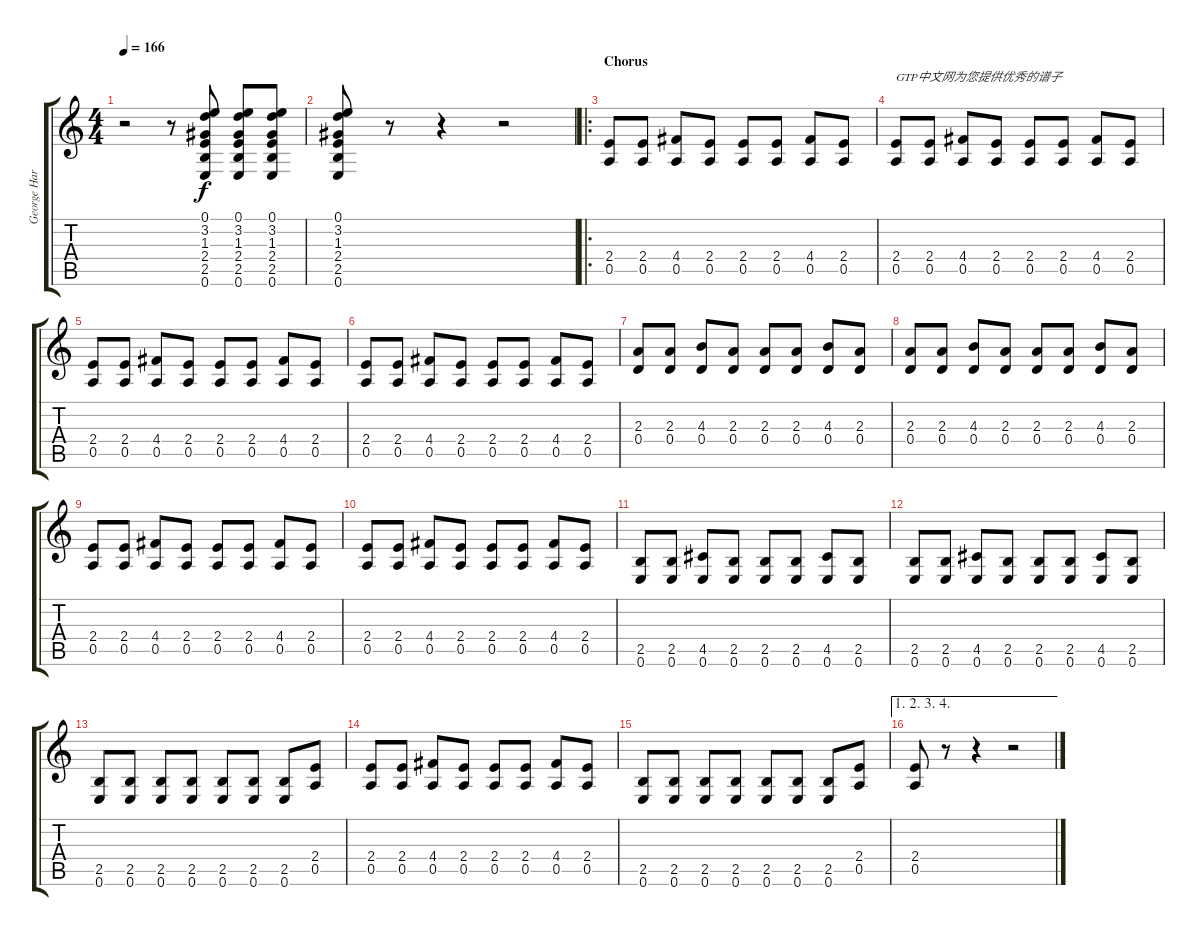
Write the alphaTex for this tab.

\track ("George Harrison" "George Har") {instrument electricguitarclean}
\staff {score tabs}
\tuning (E4 B3 G3 D3 A2 E2) {hide}
\ts (4 4)
\tempo 166
\clef g2
\ks c
r.2{dy f instrument electricguitarclean} r.8 (0.1 3.2 1.3 2.4 2.5 0.6).8 (0.1 3.2 1.3 2.4 2.5 0.6).8 (0.1 3.2 1.3 2.4 2.5 0.6).8 |
(0.1 3.2 1.3 2.4 2.5 0.6).8 r.8 r.4 r.2 |
\ro
\section ("" "Chorus")
(2.4 0.5).8 (2.4 0.5).8 (4.4 0.5).8 (2.4 0.5).8 (2.4 0.5).8 (2.4 0.5).8 (4.4 0.5).8 (2.4 0.5).8 |
(2.4 0.5).8{txt "GTP中文网为您提供优秀的谱子"} (2.4 0.5).8 (4.4 0.5).8 (2.4 0.5).8 (2.4 0.5).8 (2.4 0.5).8 (4.4 0.5).8 (2.4 0.5).8 |
(2.4 0.5).8 (2.4 0.5).8 (4.4 0.5).8 (2.4 0.5).8 (2.4 0.5).8 (2.4 0.5).8 (4.4 0.5).8 (2.4 0.5).8 |
(2.4 0.5).8 (2.4 0.5).8 (4.4 0.5).8 (2.4 0.5).8 (2.4 0.5).8 (2.4 0.5).8 (4.4 0.5).8 (2.4 0.5).8 |
(2.3 0.4).8 (2.3 0.4).8 (4.3 0.4).8 (2.3 0.4).8 (2.3 0.4).8 (2.3 0.4).8 (4.3 0.4).8 (2.3 0.4).8 |
(2.3 0.4).8 (2.3 0.4).8 (4.3 0.4).8 (2.3 0.4).8 (2.3 0.4).8 (2.3 0.4).8 (4.3 0.4).8 (2.3 0.4).8 |
(2.4 0.5).8 (2.4 0.5).8 (4.4 0.5).8 (2.4 0.5).8 (2.4 0.5).8 (2.4 0.5).8 (4.4 0.5).8 (2.4 0.5).8 |
(2.4 0.5).8 (2.4 0.5).8 (4.4 0.5).8 (2.4 0.5).8 (2.4 0.5).8 (2.4 0.5).8 (4.4 0.5).8 (2.4 0.5).8 |
(2.5 0.6).8 (2.5 0.6).8 (4.5 0.6).8 (2.5 0.6).8 (2.5 0.6).8 (2.5 0.6).8 (4.5 0.6).8 (2.5 0.6).8 |
(2.5 0.6).8 (2.5 0.6).8 (4.5 0.6).8 (2.5 0.6).8 (2.5 0.6).8 (2.5 0.6).8 (4.5 0.6).8 (2.5 0.6).8 |
(2.5 0.6).8 (2.5 0.6).8 (2.5 0.6).8 (2.5 0.6).8 (2.5 0.6).8 (2.5 0.6).8 (2.5 0.6).8 (2.4 0.5).8 |
(2.4 0.5).8 (2.4 0.5).8 (4.4 0.5).8 (2.4 0.5).8 (2.4 0.5).8 (2.4 0.5).8 (4.4 0.5).8 (2.4 0.5).8 |
(2.5 0.6).8 (2.5 0.6).8 (2.5 0.6).8 (2.5 0.6).8 (2.5 0.6).8 (2.5 0.6).8 (2.5 0.6).8 (2.4 0.5).8 |
\ae (1 2 3 4)
(2.4 0.5).8 r.8 r.4 r.2
